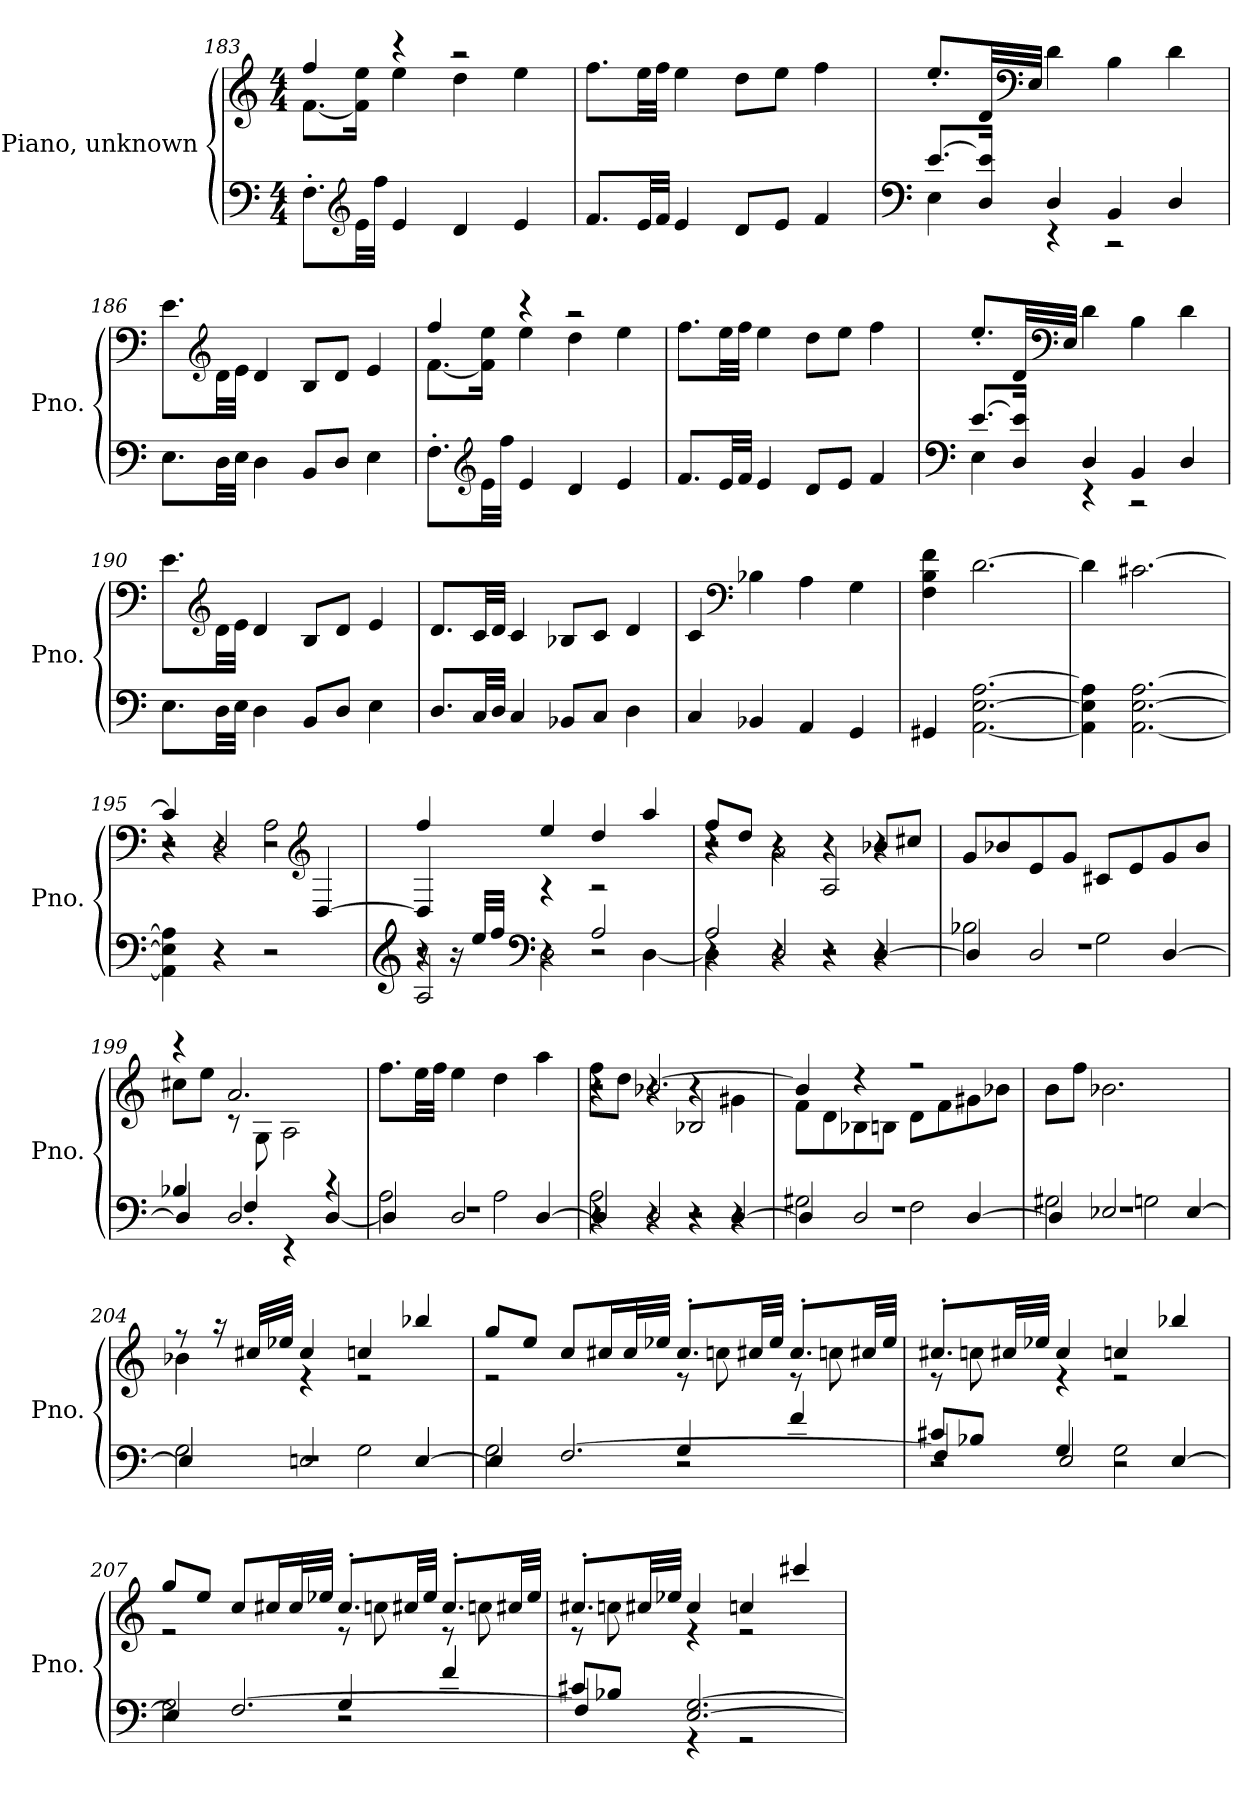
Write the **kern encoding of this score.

**kern	**kern
*part1	*part1
*staff2	*staff1
*I"Piano, unknown	*
*I'Pno.	*
!!LO:LB:g=z
*clefF4	*clefG2
*k[]	*k[]
*M4/4	*M4/4
=183	=183
*	*^
8.F'\L	4ff/	[8.f\L
*clefG2	*	*
32e\LL	.	16f\] 16ee\Jk
32ff\JJJ	.	.
4e/	4r	4ee\
4d/	2r	4dd\
4e/	.	4ee\
*	*v	*v
=184	=184
8.f/L	8.ff\L
32e/LL	32ee\LL
32f/JJJ	32ff\JJJ
4e/	4ee\
8d/L	8dd\L
8e/J	8ee\J
4f/	4ff\
=185	=185
*clefF4	*
*^	*
[8.e/L	4E\	8.ee'/L
16D/ 16e/]Jk	.	32d/LL
*	*	*clefF4
.	.	32E/JJJ
4D/	4r	4d\
4BB/	2r	4B\
4D/	.	4d\
*v	*v	*
=186	=186
8.E\L	8.e\L
*	*clefG2
32D\LL	32d\LL
32E\JJJ	32e\JJJ
4D\	4d/
8BB/L	8B/L
8D/J	8d/J
4E\	4e/
!!LO:PB:g=z
=187	=187
*	*^
8.F'\L	4ff/	[8.f\L
*clefG2	*	*
32e\LL	.	16f\] 16ee\Jk
32ff\JJJ	.	.
4e/	4r	4ee\
4d/	2r	4dd\
4e/	.	4ee\
*	*v	*v
=188	=188
8.f/L	8.ff\L
32e/LL	32ee\LL
32f/JJJ	32ff\JJJ
4e/	4ee\
8d/L	8dd\L
8e/J	8ee\J
4f/	4ff\
=189	=189
*clefF4	*
*^	*
[8.e/L	4E\	8.ee'/L
16D/ 16e/]Jk	.	32d/LL
*	*	*clefF4
.	.	32E/JJJ
4D/	4r	4d\
4BB/	2r	4B\
4D/	.	4d\
*v	*v	*
=190	=190
8.E\L	8.e\L
*	*clefG2
32D\LL	32d\LL
32E\JJJ	32e\JJJ
4D\	4d/
8BB/L	8B/L
8D/J	8d/J
4E\	4e/
!!LO:LB:g=z
=191	=191
8.D/L	8.d/L
32C/LL	32c/LL
32D/JJJ	32d/JJJ
4C/	4c/
8BB-X/L	8B-X/L
8C/J	8c/J
4D\	4d/
=192	=192
4C/	4c/
*	*clefF4
4BB-X/	4B-X\
4AA/	4A\
4GG/	4G\
=193	=193
4GG#X/	4F\ 4B\ 4f\
[2.AA\ [2.E\ [2.A\	[2.d\
=194	=194
4AA\] 4E\] 4A\]	4d\]
[2.AA\ [2.E\ [2.A\	[2.c#X\
=195	=195
*	*^
*	*	*^
4AA\] 4E\] 4A\]	4c#/]	2r	4r
4r	4r	.	2D/
2r	2r	2A\	.
*	*clefG2	*	*
.	.	.	[4D/
*	*v	*v	*v
=196	=196
*clefG2	*
*^	*^
*	*^	*	*
8r	4r	2A/	4ff/	4D/]
16r	.	.	.	.
32ee/LLL	.	.	.	.
32ff/JJJ	.	.	.	.
*clefF4	*	*	*	*
4r	2D\	.	4ee/	4r
2r	.	2A/	4dd/	2r
.	[4D\	.	4aa/	.
!!LO:LB:g=z
=197	=197	=197	=197	=197
*	*	*	*	*^
4r	4D\]	2A/	8ff/L	4r	2r
.	.	.	8dd/J	.	.
2D/	4r	.	4r	2a\	.
.	2r	4r	4r	.	2A/
4r	.	[4D/	8b-X/L	4r	.
.	.	.	8cc#X/J	.	.
*	*	*	*v	*v	*v
=198	=198	=198	=198
1r	2B-X\	4D/]	8g/L
.	.	.	8b-X/
.	.	2D/	8e/
.	.	.	8g/J
.	2G\	.	8c#X/L
.	.	.	8e/
.	.	[4D/	8g/
.	.	.	8b-/J
*	*v	*v	*
=199	=199	=199
*	*	*^
4B-X/	4D/]	4r	8cc#X\L
.	.	.	8ee\J
2D/	4F'/	2.a/	8r
.	.	.	8G\
.	4r	.	2A\
4r	[4D/	.	.
*	*	*v	*v
=200	=200	=200
*	*^	*
1r	2A\	4D/]	8.ff\L
.	.	.	32ee\LL
.	.	.	32ff\JJJ
.	.	2D/	4ee\
.	2A\	.	4dd\
.	.	[4D/	4aa\
=201	=201	=201	=201
*	*	*	*^
*	*	*	*	*^
4r	2A\	4D/]	4r	8ff\L	2r
.	.	.	.	8dd\J	.
2D/	.	4r	[2.b-X/	4r	.
.	2r	4r	.	4r	2B-X/
4r	.	[4D/	.	4g#X\	.
*	*	*	*	*v	*v
!!LO:LB:g=z
=202	=202	=202	=202	=202
1r	2G#X\	4D/]	4b-/]	8f\L
.	.	.	.	8d\
.	.	2D/	4r	8B-X\
.	.	.	.	8Bn\J
.	2F\	.	2r	8d\L
.	.	.	.	8f\
.	.	[4D/	.	8g#X\
.	.	.	.	8b-X\J
*	*	*	*v	*v
=203	=203	=203	=203
1r	2G#X\	4D/]	8b\L
.	.	.	8ff\J
.	.	2E-X/	2.b-X\
.	2Gn\	.	.
.	.	[4E-/	.
=204	=204	=204	=204
*	*	*	*^
1r	2G\	4E-/]	8r	4b-X\
.	.	.	16r	.
.	.	.	32cc#X/LLL	.
.	.	.	32ee-X/JJJ	.
.	.	2En/	4cc#/	4r
.	2G\	.	4ccn/	2r
.	.	[4E/	4bb-X/	.
!!LO:LB:g=z	!!
=205	=205	=205	=205	=205
2r	2G\	4E/]	8gg/L	2r
.	.	.	8ee/J	.
.	.	[2.F/	8cc/L	.
.	.	.	16cc#X/L	.
.	.	.	32cc#/L	.
.	.	.	32ee-X/JJJ	.
4G/	2r	.	8.cc#'/L	8r
.	.	.	.	8ccn\
.	.	.	32cc#X/LL	.
.	.	.	32ee-/JJJ	.
4f/	.	.	8.cc#'/L	8r
.	.	.	.	8ccn\
.	.	.	32cc#X/LL	.
.	.	.	32ee-/JJJ	.
=206	=206	=206	=206	=206
8c#X/L	2r	4F/]	8.cc#X'/L	8r
8B-X/J	.	.	.	8ccn\
.	.	.	32cc#X/LL	.
.	.	.	32ee-X/JJJ	.
4G/	.	2E/	4cc#/	4r
2r	2G\	.	4ccn/	2r
.	.	[4E/	4bb-X/	.
!!LO:LB:g=z	!!
=207	=207	=207	=207	=207
2r	2G\	4E/]	8gg/L	2r
.	.	.	8ee/J	.
.	.	[2.F/	8cc/L	.
.	.	.	16cc#X/L	.
.	.	.	32cc#/L	.
.	.	.	32ee-X/JJJ	.
4G/	2r	.	8.cc#'/L	8r
.	.	.	.	8ccn\
.	.	.	32cc#X/LL	.
.	.	.	32ee-/JJJ	.
4f/	.	.	8.cc#'/L	8r
.	.	.	.	8ccn\
.	.	.	32cc#X/LL	.
.	.	.	32ee-/JJJ	.
*	*v	*v	*	*
=208	=208	=208	=208
8c#X/L	4F/]	8.cc#X'/L	8r
8B-X/J	.	.	8ccn\
.	.	32cc#X/LL	.
.	.	32ee-X/JJJ	.
[2.E/ [2.G/	4r	4cc#/	4r
.	2r	4ccn/	2r
.	.	4ccc#X/	.
*v	*v	*	*
*	*v	*v
=	=
*-	*-
